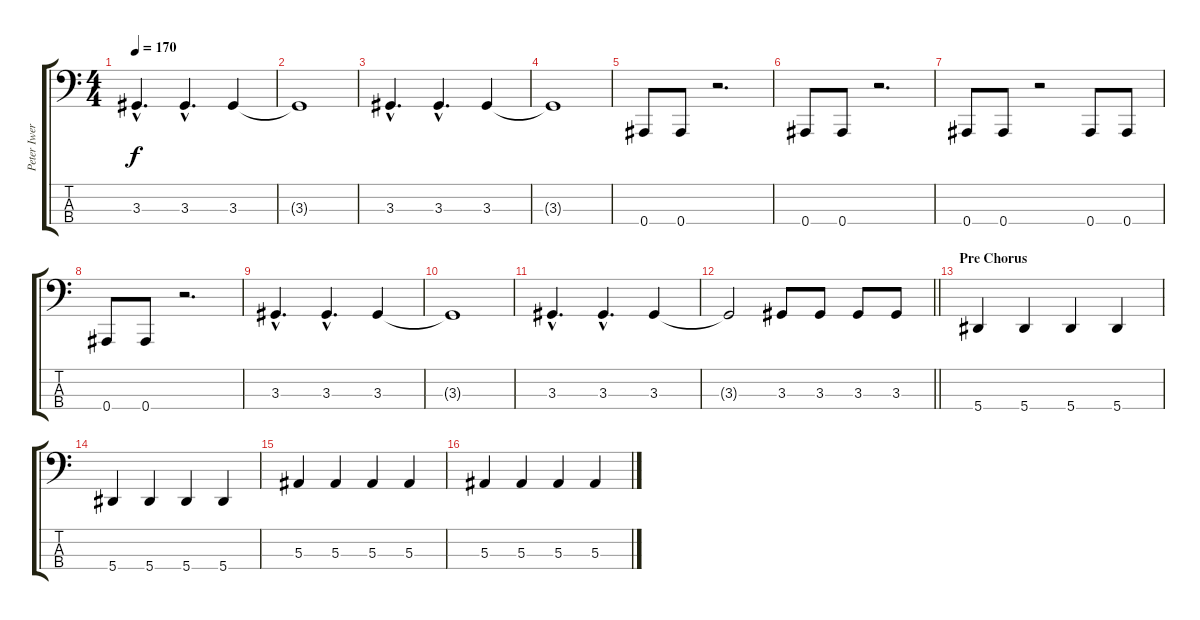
\track ("Peter Iwers" "Peter Iwer") {instrument electricbasspick}
\staff {score tabs}
\tuning (Eb2 Bb1 F1 Bb0) {hide}
\ts (4 4)
\tempo 170
\clef f4
\ks c
3.3{hac}.4{d dy f} 3.3{hac}.4{d} 3.3.4 |
3.3{t}.1 |
3.3{hac}.4{d} 3.3{hac}.4{d} 3.3.4 |
3.3{t}.1 |
0.4.8 0.4.8 r.2{d} |
0.4.8 0.4.8 r.2{d} |
0.4.8 0.4.8 r.2 0.4.8 0.4.8 |
0.4.8 0.4.8 r.2{d} |
3.3{hac}.4{d} 3.3{hac}.4{d} 3.3.4 |
3.3{t}.1 |
3.3{hac}.4{d} 3.3{hac}.4{d} 3.3.4 |
\barLineRight lightlight
3.3{t}.2 3.3.8 3.3.8 3.3.8 3.3.8 |
\section ("" "Pre Chorus")
5.4.4 5.4.4 5.4.4 5.4.4 |
5.4.4 5.4.4 5.4.4 5.4.4 |
5.3.4 5.3.4 5.3.4 5.3.4 |
5.3.4 5.3.4 5.3.4 5.3.4
